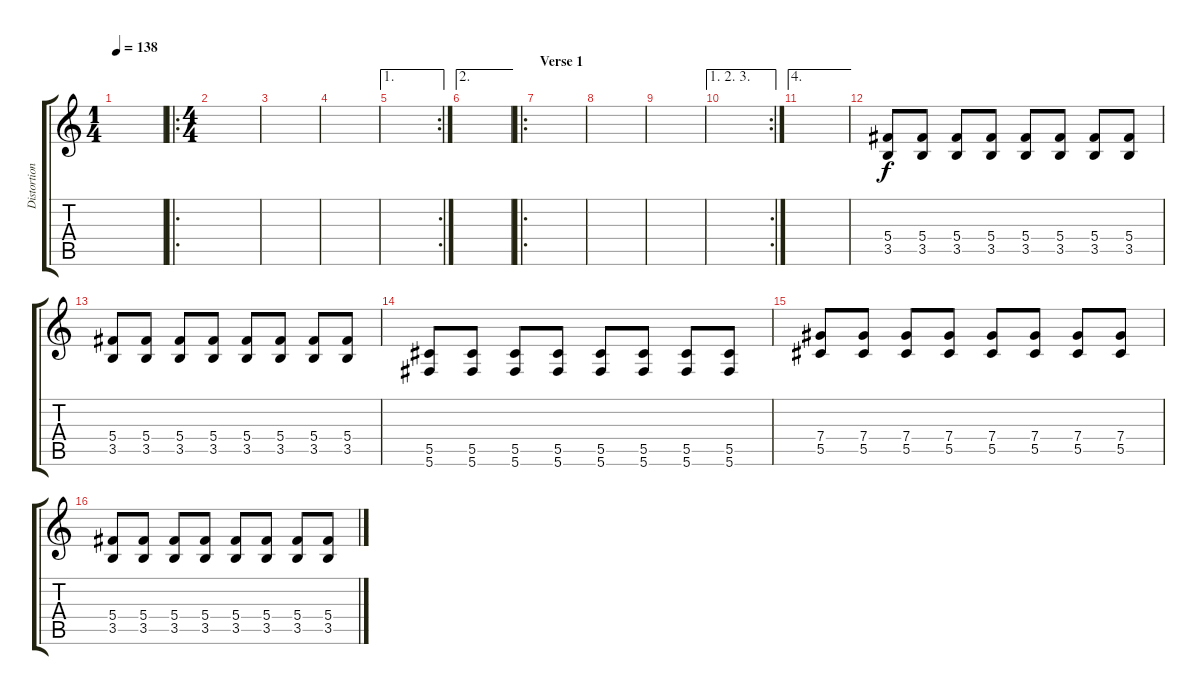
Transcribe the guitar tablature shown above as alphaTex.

\track ("Distortion" "Distortion") {instrument distortionguitar}
\staff {score tabs}
\tuning (Eb4 Bb3 Gb3 Db3 Ab2 Db2) {hide}
\ts (1 4)
\tempo 138
\clef g2
\ks c
|
\ro
\ts (4 4)
|
|
|
\ae 1
\rc 2
|
\ae 2
|
\ro
\section ("" "Verse 1")
|
|
|
\ae (1 2 3)
\rc 2
|
\ae 4
|
(5.4 3.5).8 (5.4 3.5).8 (5.4 3.5).8 (5.4 3.5).8 (5.4 3.5).8 (5.4 3.5).8 (5.4 3.5).8 (5.4 3.5).8 |
(5.4 3.5).8 (5.4 3.5).8 (5.4 3.5).8 (5.4 3.5).8 (5.4 3.5).8 (5.4 3.5).8 (5.4 3.5).8 (5.4 3.5).8 |
(5.5 5.6).8 (5.5 5.6).8 (5.5 5.6).8 (5.5 5.6).8 (5.5 5.6).8 (5.5 5.6).8 (5.5 5.6).8 (5.5 5.6).8 |
(7.4 5.5).8 (7.4 5.5).8 (7.4 5.5).8 (7.4 5.5).8 (7.4 5.5).8 (7.4 5.5).8 (7.4 5.5).8 (7.4 5.5).8 |
(5.4 3.5).8 (5.4 3.5).8 (5.4 3.5).8 (5.4 3.5).8 (5.4 3.5).8 (5.4 3.5).8 (5.4 3.5).8 (5.4 3.5).8
